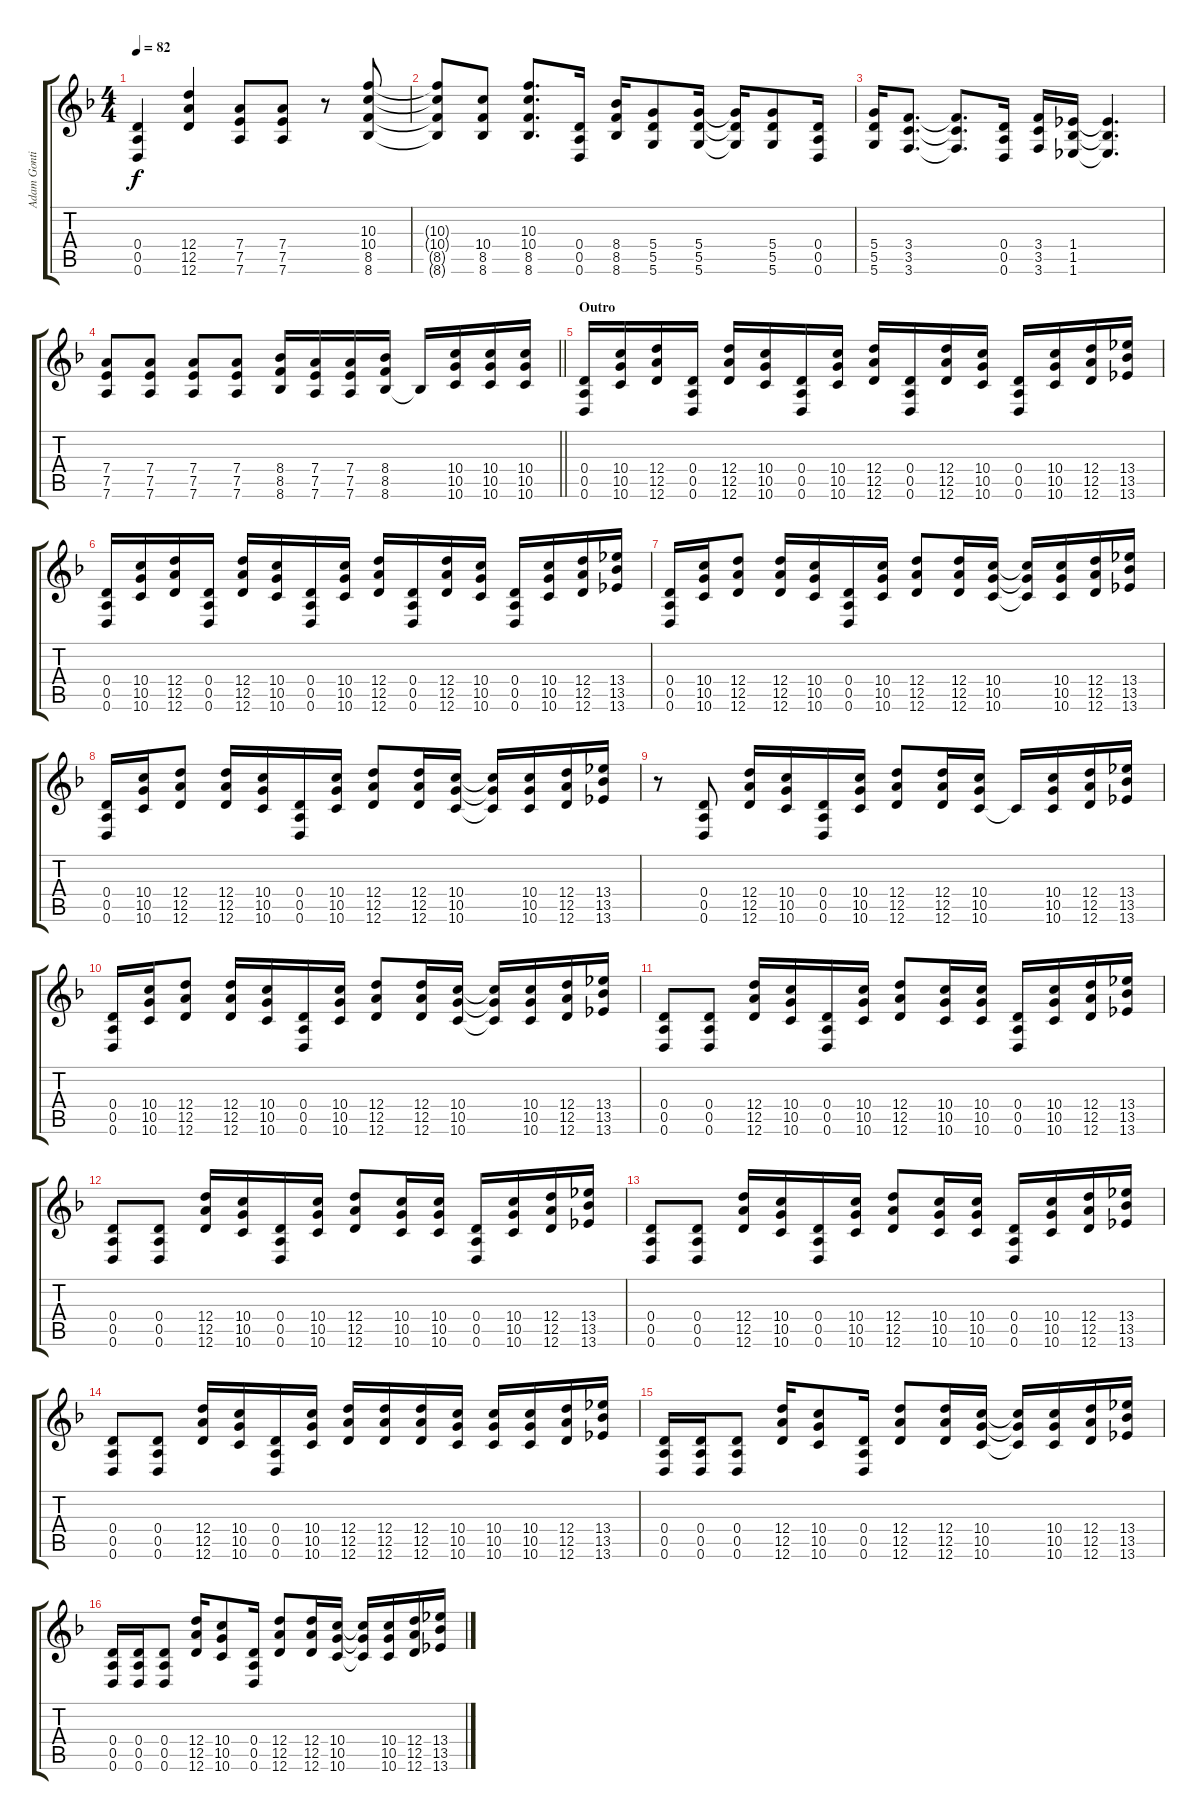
\track ("Adam Gontier" "Adam Gonti") {instrument distortionguitar}
\staff {score tabs}
\tuning (E4 B3 G3 D3 A2 D2) {hide}
\ts (4 4)
\tempo 82
\clef g2
\ks f
(0.4 0.5 0.6).4{dy f} (12.4 12.5 12.6).4 (7.4 7.5 7.6).8 (7.4 7.5 7.6).8 r.8 (10.3 10.4 8.5 8.6).8 |
(10.3{t} 10.4{t} 8.5{t} 8.6{t}).8 (10.4 8.5 8.6).8 (10.3 10.4 8.5 8.6).8{d} (0.4 0.5 0.6).16 (8.4 8.5 8.6).16 (5.4 5.5 5.6).8 (5.4 5.5 5.6).16 (5.4{t} 5.5{t} 5.6{t}).16 (5.4 5.5 5.6).8 (0.4 0.5 0.6).16 |
(5.4 5.5 5.6).16 (3.4 3.5 3.6).8{d} (3.4{t} 3.5{t} 3.6{t}).8{d} (0.4 0.5 0.6).16 (3.4 3.5 3.6).16 (1.4 1.5 1.6).16 (1.4{t} 1.5{t} 1.6{t}).4{d} |
\barLineRight lightlight
(7.4 7.5 7.6).8 (7.4 7.5 7.6).8 (7.4 7.5 7.6).8 (7.4 7.5 7.6).8 (8.4 8.5 8.6).16 (7.4 7.5 7.6).16 (7.4 7.5 7.6).16 (8.4 8.5 8.6).16 8.6{t}.16 (10.4 10.5 10.6).16 (10.4 10.5 10.6).16 (10.4 10.5 10.6).16 |
\section ("" "Outro")
(0.4 0.5 0.6).16 (10.4 10.5 10.6).16 (12.4 12.5 12.6).16 (0.4 0.5 0.6).16 (12.4 12.5 12.6).16 (10.4 10.5 10.6).16 (0.4 0.5 0.6).16 (10.4 10.5 10.6).16 (12.4 12.5 12.6).16 (0.4 0.5 0.6).16 (12.4 12.5 12.6).16 (10.4 10.5 10.6).16 (0.4 0.5 0.6).16 (10.4 10.5 10.6).16 (12.4 12.5 12.6).16 (13.4 13.5 13.6).16 |
(0.4 0.5 0.6).16 (10.4 10.5 10.6).16 (12.4 12.5 12.6).16 (0.4 0.5 0.6).16 (12.4 12.5 12.6).16 (10.4 10.5 10.6).16 (0.4 0.5 0.6).16 (10.4 10.5 10.6).16 (12.4 12.5 12.6).16 (0.4 0.5 0.6).16 (12.4 12.5 12.6).16 (10.4 10.5 10.6).16 (0.4 0.5 0.6).16 (10.4 10.5 10.6).16 (12.4 12.5 12.6).16 (13.4 13.5 13.6).16 |
(0.4 0.5 0.6).16 (10.4 10.5 10.6).16 (12.4 12.5 12.6).8 (12.4 12.5 12.6).16 (10.4 10.5 10.6).16 (0.4 0.5 0.6).16 (10.4 10.5 10.6).16 (12.4 12.5 12.6).8 (12.4 12.5 12.6).16 (10.4 10.5 10.6).16 (10.4{t} 10.5{t} 10.6{t}).16 (10.4 10.5 10.6).16 (12.4 12.5 12.6).16 (13.4 13.5 13.6).16 |
(0.4 0.5 0.6).16 (10.4 10.5 10.6).16 (12.4 12.5 12.6).8 (12.4 12.5 12.6).16 (10.4 10.5 10.6).16 (0.4 0.5 0.6).16 (10.4 10.5 10.6).16 (12.4 12.5 12.6).8 (12.4 12.5 12.6).16 (10.4 10.5 10.6).16 (10.4{t} 10.5{t} 10.6{t}).16 (10.4 10.5 10.6).16 (12.4 12.5 12.6).16 (13.4 13.5 13.6).16 |
r.8 (0.4 0.5 0.6).8 (12.4 12.5 12.6).16 (10.4 10.5 10.6).16 (0.4 0.5 0.6).16 (10.4 10.5 10.6).16 (12.4 12.5 12.6).8 (12.4 12.5 12.6).16 (10.4 10.5 10.6).16 10.6{t}.16 (10.4 10.5 10.6).16 (12.4 12.5 12.6).16 (13.4 13.5 13.6).16 |
(0.4 0.5 0.6).16 (10.4 10.5 10.6).16 (12.4 12.5 12.6).8 (12.4 12.5 12.6).16 (10.4 10.5 10.6).16 (0.4 0.5 0.6).16 (10.4 10.5 10.6).16 (12.4 12.5 12.6).8 (12.4 12.5 12.6).16 (10.4 10.5 10.6).16 (10.4{t} 10.5{t} 10.6{t}).16 (10.4 10.5 10.6).16 (12.4 12.5 12.6).16 (13.4 13.5 13.6).16 |
(0.4 0.5 0.6).8 (0.4 0.5 0.6).8 (12.4 12.5 12.6).16 (10.4 10.5 10.6).16 (0.4 0.5 0.6).16 (10.4 10.5 10.6).16 (12.4 12.5 12.6).8 (10.4 10.5 10.6).16 (10.4 10.5 10.6).16 (0.4 0.5 0.6).16 (10.4 10.5 10.6).16 (12.4 12.5 12.6).16 (13.4 13.5 13.6).16 |
(0.4 0.5 0.6).8 (0.4 0.5 0.6).8 (12.4 12.5 12.6).16 (10.4 10.5 10.6).16 (0.4 0.5 0.6).16 (10.4 10.5 10.6).16 (12.4 12.5 12.6).8 (10.4 10.5 10.6).16 (10.4 10.5 10.6).16 (0.4 0.5 0.6).16 (10.4 10.5 10.6).16 (12.4 12.5 12.6).16 (13.4 13.5 13.6).16 |
(0.4 0.5 0.6).8 (0.4 0.5 0.6).8 (12.4 12.5 12.6).16 (10.4 10.5 10.6).16 (0.4 0.5 0.6).16 (10.4 10.5 10.6).16 (12.4 12.5 12.6).8 (10.4 10.5 10.6).16 (10.4 10.5 10.6).16 (0.4 0.5 0.6).16 (10.4 10.5 10.6).16 (12.4 12.5 12.6).16 (13.4 13.5 13.6).16 |
(0.4 0.5 0.6).8 (0.4 0.5 0.6).8 (12.4 12.5 12.6).16 (10.4 10.5 10.6).16 (0.4 0.5 0.6).16 (10.4 10.5 10.6).16 (12.4 12.5 12.6).16 (12.4 12.5 12.6).16 (12.4 12.5 12.6).16 (10.4 10.5 10.6).16 (10.4 10.5 10.6).16 (10.4 10.5 10.6).16 (12.4 12.5 12.6).16 (13.4 13.5 13.6).16 |
(0.4 0.5 0.6).16 (0.4 0.5 0.6).16 (0.4 0.5 0.6).8 (12.4 12.5 12.6).16 (10.4 10.5 10.6).8 (0.4 0.5 0.6).16 (12.4 12.5 12.6).8 (12.4 12.5 12.6).16 (10.4 10.5 10.6).16 (10.4{t} 10.5{t} 10.6{t}).16 (10.4 10.5 10.6).16 (12.4 12.5 12.6).16 (13.4 13.5 13.6).16 |
(0.4 0.5 0.6).16 (0.4 0.5 0.6).16 (0.4 0.5 0.6).8 (12.4 12.5 12.6).16 (10.4 10.5 10.6).8 (0.4 0.5 0.6).16 (12.4 12.5 12.6).8 (12.4 12.5 12.6).16 (10.4 10.5 10.6).16 (10.4{t} 10.5{t} 10.6{t}).16 (10.4 10.5 10.6).16 (12.4 12.5 12.6).16 (13.4 13.5 13.6).16
